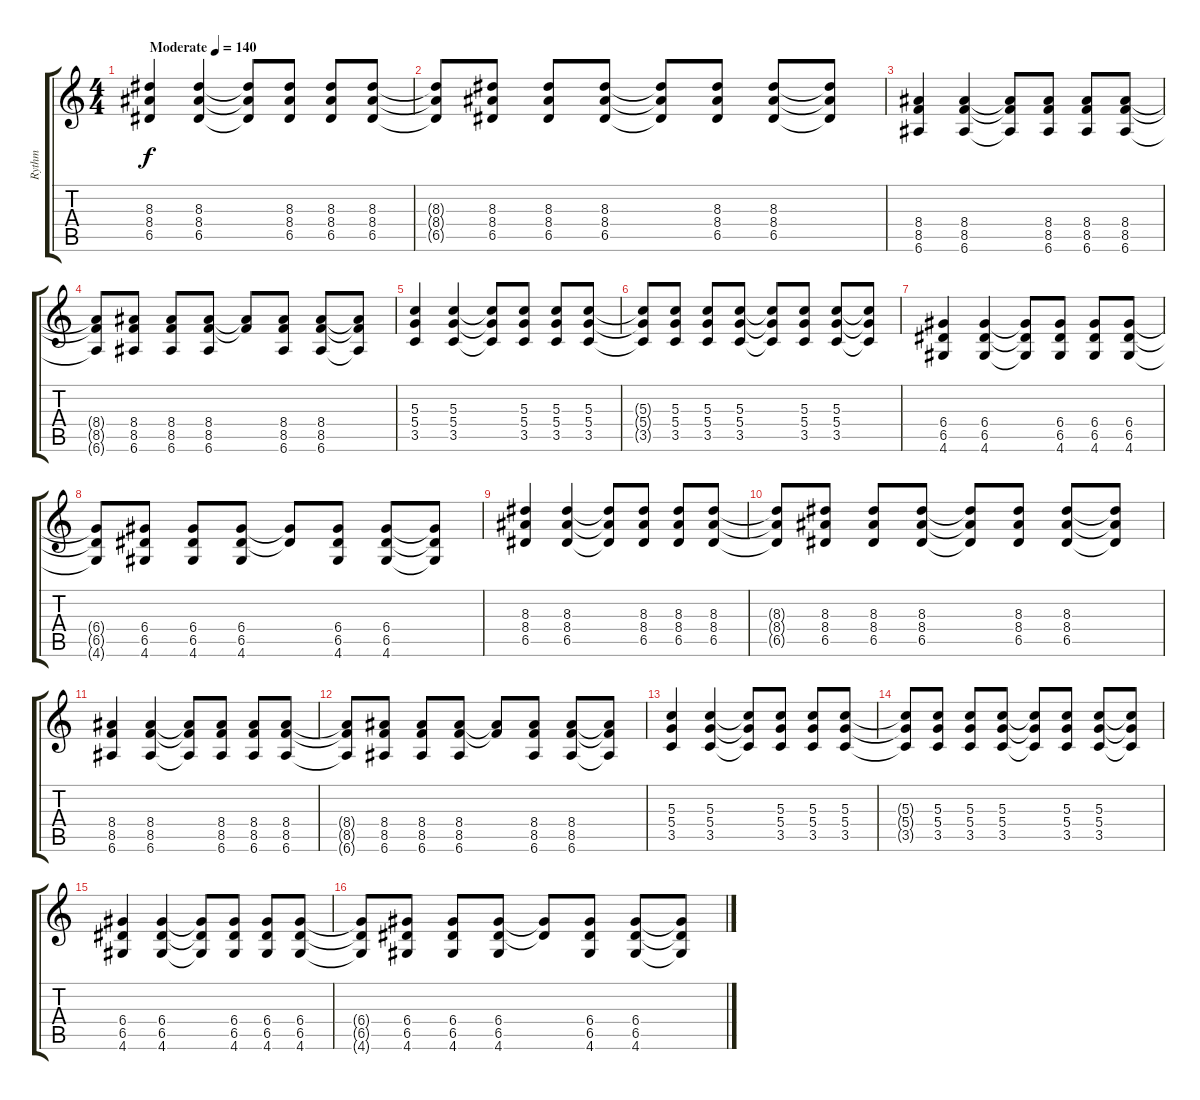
\track ("Rythm" "Rythm") {instrument overdrivenguitar}
\staff {score tabs}
\tuning (E4 B3 G3 D3 A2 E2) {hide}
\ts (4 4)
\tempo (140 "Moderate")
\clef g2
\ks c
(8.3 8.4 6.5).4{dy f instrument overdrivenguitar} (8.3 8.4 6.5).4 (8.3{t} 8.4{t} 6.5{t}).8 (8.3 8.4 6.5).8 (8.3 8.4 6.5).8 (8.3 8.4 6.5).8 |
(8.3{t} 8.4{t} 6.5{t}).8 (8.3 8.4 6.5).8 (8.3 8.4 6.5).8 (8.3 8.4 6.5).8 (8.3{t} 8.4{t} 6.5{t}).8 (8.3 8.4 6.5).8 (8.3 8.4 6.5).8 (8.3{t} 8.4{t} 6.5{t}).8 |
(8.4 8.5 6.6).4 (8.4 8.5 6.6).4 (8.4{t} 8.5{t} 6.6{t}).8 (8.4 8.5 6.6).8 (8.4 8.5 6.6).8 (8.4 8.5 6.6).8 |
(8.4{t} 8.5{t} 6.6{t}).8 (8.4 8.5 6.6).8 (8.4 8.5 6.6).8 (8.4 8.5 6.6).8 (8.4{t} 8.5{t}).8 (8.4 8.5 6.6).8 (8.4 8.5 6.6).8 (8.4{t} 8.5{t} 6.6{t}).8 |
(5.3 5.4 3.5).4 (5.3 5.4 3.5).4 (5.3{t} 5.4{t} 3.5{t}).8 (5.3 5.4 3.5).8 (5.3 5.4 3.5).8 (5.3 5.4 3.5).8 |
(5.3{t} 5.4{t} 3.5{t}).8 (5.3 5.4 3.5).8 (5.3 5.4 3.5).8 (5.3 5.4 3.5).8 (5.3{t} 5.4{t} 3.5{t}).8 (5.3 5.4 3.5).8 (5.3 5.4 3.5).8 (5.3{t} 5.4{t} 3.5{t}).8 |
(6.4 6.5 4.6).4 (6.4 6.5 4.6).4 (6.4{t} 6.5{t} 4.6{t}).8 (6.4 6.5 4.6).8 (6.4 6.5 4.6).8 (6.4 6.5 4.6).8 |
(6.4{t} 6.5{t} 4.6{t}).8 (6.4 6.5 4.6).8 (6.4 6.5 4.6).8 (6.4 6.5 4.6).8 (6.4{t} 6.5{t}).8 (6.4 6.5 4.6).8 (6.4 6.5 4.6).8 (6.4{t} 6.5{t} 4.6{t}).8 |
(8.3 8.4 6.5).4 (8.3 8.4 6.5).4 (8.3{t} 8.4{t} 6.5{t}).8 (8.3 8.4 6.5).8 (8.3 8.4 6.5).8 (8.3 8.4 6.5).8 |
(8.3{t} 8.4{t} 6.5{t}).8 (8.3 8.4 6.5).8 (8.3 8.4 6.5).8 (8.3 8.4 6.5).8 (8.3{t} 8.4{t} 6.5{t}).8 (8.3 8.4 6.5).8 (8.3 8.4 6.5).8 (8.3{t} 8.4{t} 6.5{t}).8 |
(8.4 8.5 6.6).4 (8.4 8.5 6.6).4 (8.4{t} 8.5{t} 6.6{t}).8 (8.4 8.5 6.6).8 (8.4 8.5 6.6).8 (8.4 8.5 6.6).8 |
(8.4{t} 8.5{t} 6.6{t}).8 (8.4 8.5 6.6).8 (8.4 8.5 6.6).8 (8.4 8.5 6.6).8 (8.4{t} 8.5{t}).8 (8.4 8.5 6.6).8 (8.4 8.5 6.6).8 (8.4{t} 8.5{t} 6.6{t}).8 |
(5.3 5.4 3.5).4 (5.3 5.4 3.5).4 (5.3{t} 5.4{t} 3.5{t}).8 (5.3 5.4 3.5).8 (5.3 5.4 3.5).8 (5.3 5.4 3.5).8 |
(5.3{t} 5.4{t} 3.5{t}).8 (5.3 5.4 3.5).8 (5.3 5.4 3.5).8 (5.3 5.4 3.5).8 (5.3{t} 5.4{t} 3.5{t}).8 (5.3 5.4 3.5).8 (5.3 5.4 3.5).8 (5.3{t} 5.4{t} 3.5{t}).8 |
(6.4 6.5 4.6).4 (6.4 6.5 4.6).4 (6.4{t} 6.5{t} 4.6{t}).8 (6.4 6.5 4.6).8 (6.4 6.5 4.6).8 (6.4 6.5 4.6).8 |
(6.4{t} 6.5{t} 4.6{t}).8 (6.4 6.5 4.6).8 (6.4 6.5 4.6).8 (6.4 6.5 4.6).8 (6.4{t} 6.5{t}).8 (6.4 6.5 4.6).8 (6.4 6.5 4.6).8 (6.4{t} 6.5{t} 4.6{t}).8
